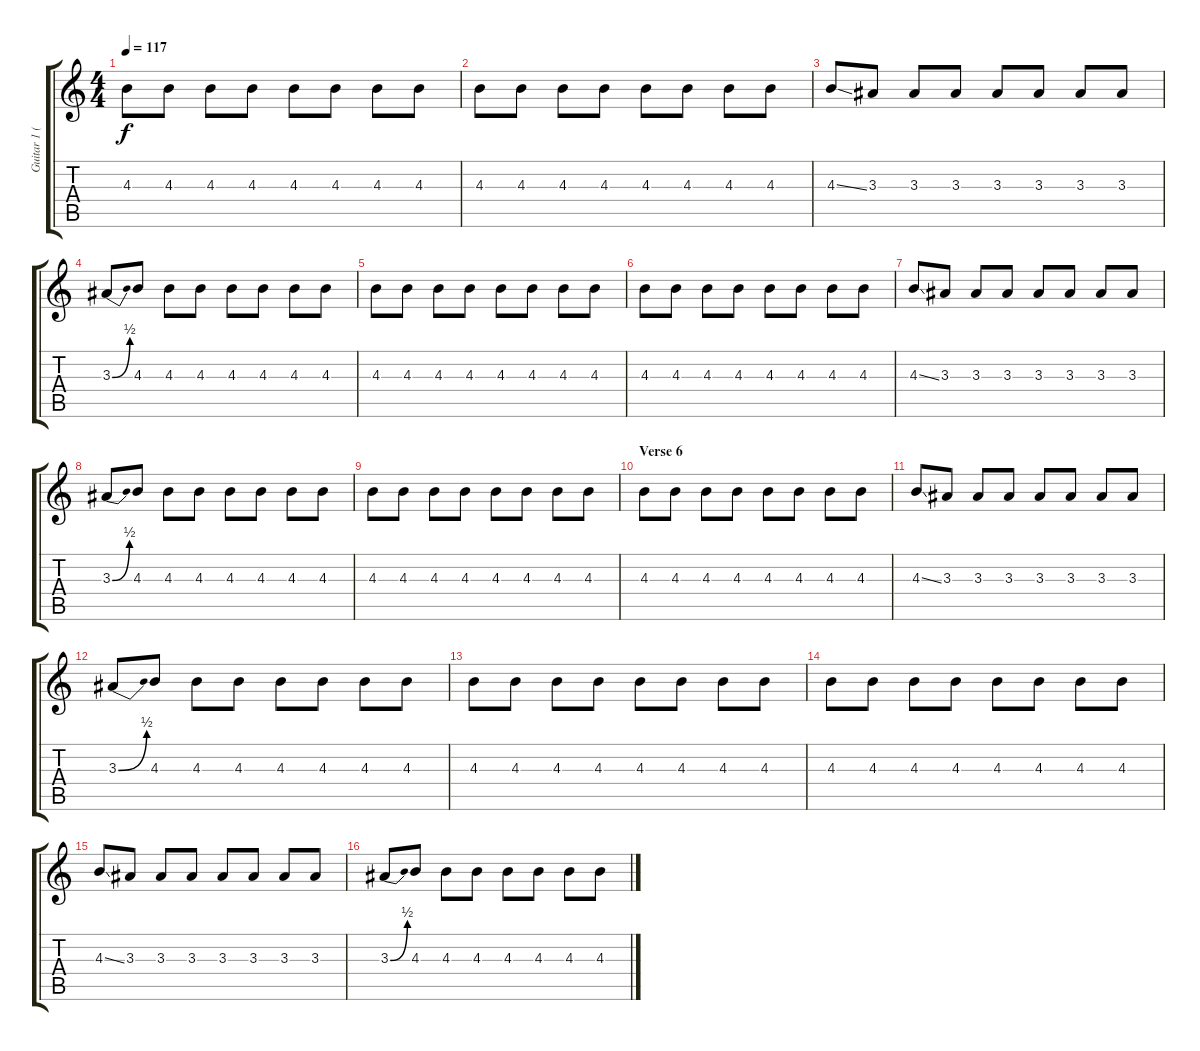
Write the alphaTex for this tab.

\track ("Guitar 1 (Daniel)" "Guitar 1 (") {instrument distortionguitar}
\staff {score tabs}
\tuning (E4 B3 G3 D3 A2 E2) {hide}
\ts (4 4)
\tempo 117
\clef g2
\ks c
4.3.8{dy f} 4.3.8 4.3.8 4.3.8 4.3.8 4.3.8 4.3.8 4.3.8 |
4.3.8 4.3.8 4.3.8 4.3.8 4.3.8 4.3.8 4.3.8 4.3.8 |
4.3{ss}.8 3.3.8 3.3.8 3.3.8 3.3.8 3.3.8 3.3.8 3.3.8 |
3.3{be (bend 0 0 60 2)}.8 4.3.8 4.3.8 4.3.8 4.3.8 4.3.8 4.3.8 4.3.8 |
4.3.8 4.3.8 4.3.8 4.3.8 4.3.8 4.3.8 4.3.8 4.3.8 |
4.3.8 4.3.8 4.3.8 4.3.8 4.3.8 4.3.8 4.3.8 4.3.8 |
4.3{ss}.8 3.3.8 3.3.8 3.3.8 3.3.8 3.3.8 3.3.8 3.3.8 |
3.3{be (bend 0 0 60 2)}.8 4.3.8 4.3.8 4.3.8 4.3.8 4.3.8 4.3.8 4.3.8 |
4.3.8 4.3.8 4.3.8 4.3.8 4.3.8 4.3.8 4.3.8 4.3.8 |
\section ("" "Verse 6")
4.3.8 4.3.8 4.3.8 4.3.8 4.3.8 4.3.8 4.3.8 4.3.8 |
4.3{ss}.8 3.3.8 3.3.8 3.3.8 3.3.8 3.3.8 3.3.8 3.3.8 |
3.3{be (bend 0 0 60 2)}.8 4.3.8 4.3.8 4.3.8 4.3.8 4.3.8 4.3.8 4.3.8 |
4.3.8 4.3.8 4.3.8 4.3.8 4.3.8 4.3.8 4.3.8 4.3.8 |
4.3.8 4.3.8 4.3.8 4.3.8 4.3.8 4.3.8 4.3.8 4.3.8 |
4.3{ss}.8 3.3.8 3.3.8 3.3.8 3.3.8 3.3.8 3.3.8 3.3.8 |
3.3{be (bend 0 0 60 2)}.8 4.3.8 4.3.8 4.3.8 4.3.8 4.3.8 4.3.8 4.3.8
